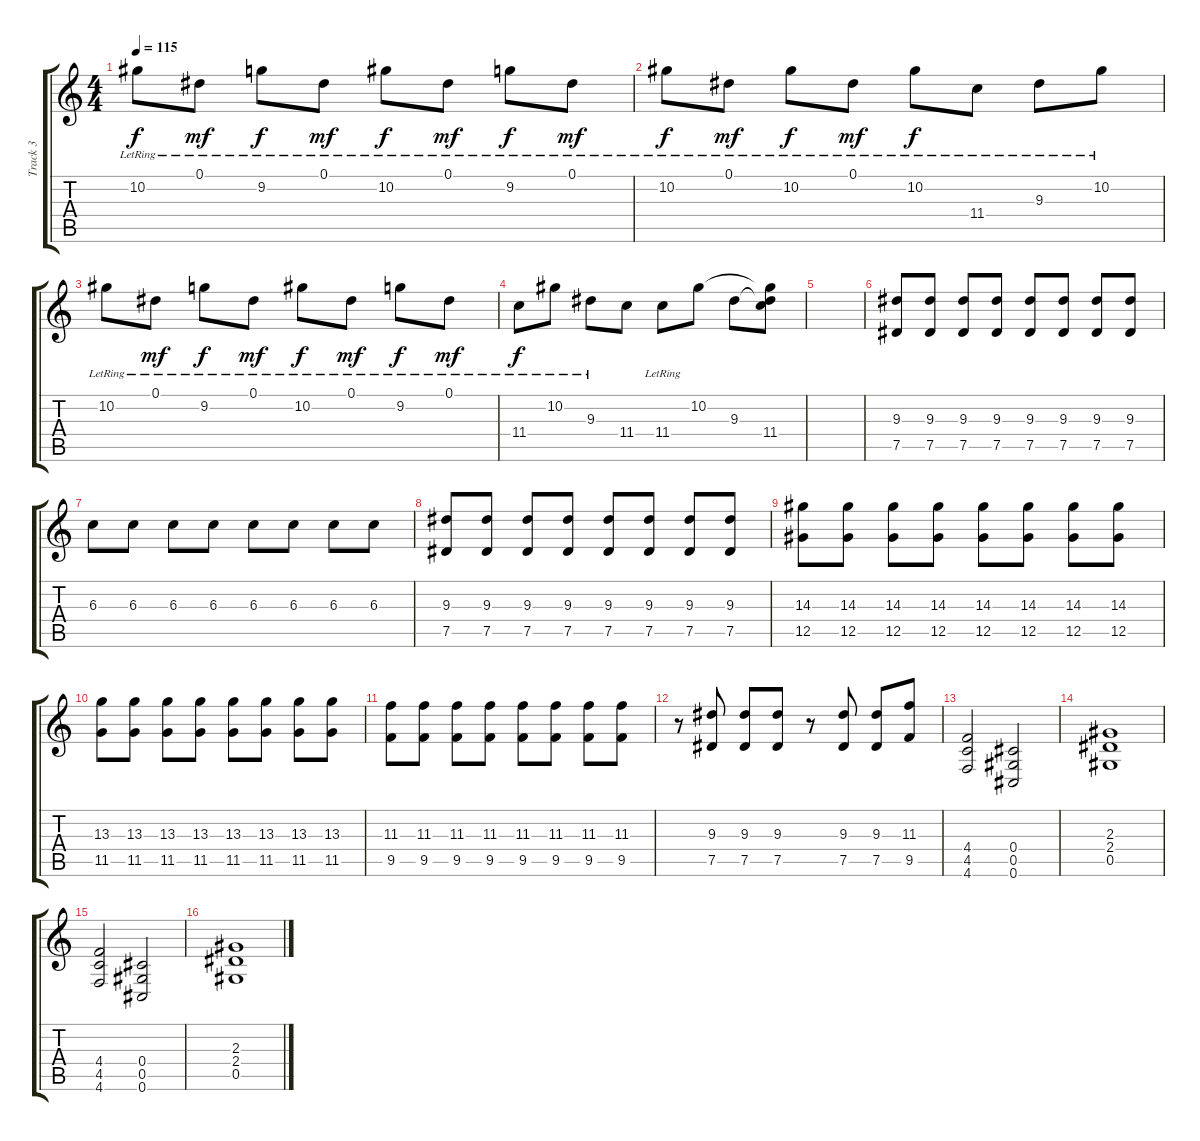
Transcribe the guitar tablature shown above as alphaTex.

\track ("Track 3" "Track 3") {instrument distortionguitar}
\staff {score tabs}
\tuning (Eb4 Bb3 Gb3 Db3 Ab2 Db2) {hide}
\ts (4 4)
\tempo 115
\clef g2
\ks c
10.2{lr}.8{dy f} 0.1{lr}.8{dy mf} 9.2{lr}.8{dy f} 0.1{lr}.8{dy mf} 10.2{lr}.8{dy f} 0.1{lr}.8{dy mf} 9.2{lr}.8{dy f} 0.1{lr}.8{dy mf} |
10.2{lr}.8{dy f} 0.1{lr}.8{dy mf} 10.2{lr}.8{dy f} 0.1{lr}.8{dy mf} 10.2{lr}.8{dy f} 11.4{lr}.8 9.3{lr}.8 10.2{lr}.8 |
10.2{lr}.8 0.1{lr}.8{dy mf} 9.2{lr}.8{dy f} 0.1{lr}.8{dy mf} 10.2{lr}.8{dy f} 0.1{lr}.8{dy mf} 9.2{lr}.8{dy f} 0.1{lr}.8{dy mf} |
11.4{lr}.8{dy f} 10.2{lr}.8 9.3{lr}.8 11.4.8 11.4{lr}.8 10.2.8 9.3.8 (10.2{t} 9.3{t} 11.4).8 |
|
(9.3 7.5).8 (9.3 7.5).8 (9.3 7.5).8 (9.3 7.5).8 (9.3 7.5).8 (9.3 7.5).8 (9.3 7.5).8 (9.3 7.5).8 |
6.3.8 6.3.8 6.3.8 6.3.8 6.3.8 6.3.8 6.3.8 6.3.8 |
(9.3 7.5).8 (9.3 7.5).8 (9.3 7.5).8 (9.3 7.5).8 (9.3 7.5).8 (9.3 7.5).8 (9.3 7.5).8 (9.3 7.5).8 |
(14.3 12.5).8 (14.3 12.5).8 (14.3 12.5).8 (14.3 12.5).8 (14.3 12.5).8 (14.3 12.5).8 (14.3 12.5).8 (14.3 12.5).8 |
(13.3 11.5).8 (13.3 11.5).8 (13.3 11.5).8 (13.3 11.5).8 (13.3 11.5).8 (13.3 11.5).8 (13.3 11.5).8 (13.3 11.5).8 |
(11.3 9.5).8 (11.3 9.5).8 (11.3 9.5).8 (11.3 9.5).8 (11.3 9.5).8 (11.3 9.5).8 (11.3 9.5).8 (11.3 9.5).8 |
r.8 (9.3 7.5).8 (9.3 7.5).8 (9.3 7.5).8 r.8 (9.3 7.5).8 (9.3 7.5).8 (11.3 9.5).8 |
(4.4 4.5 4.6).2{volume 14} (0.4 0.5 0.6).2 |
(2.3 2.4 0.5).1 |
(4.4 4.5 4.6).2 (0.4 0.5 0.6).2 |
(2.3 2.4 0.5).1
